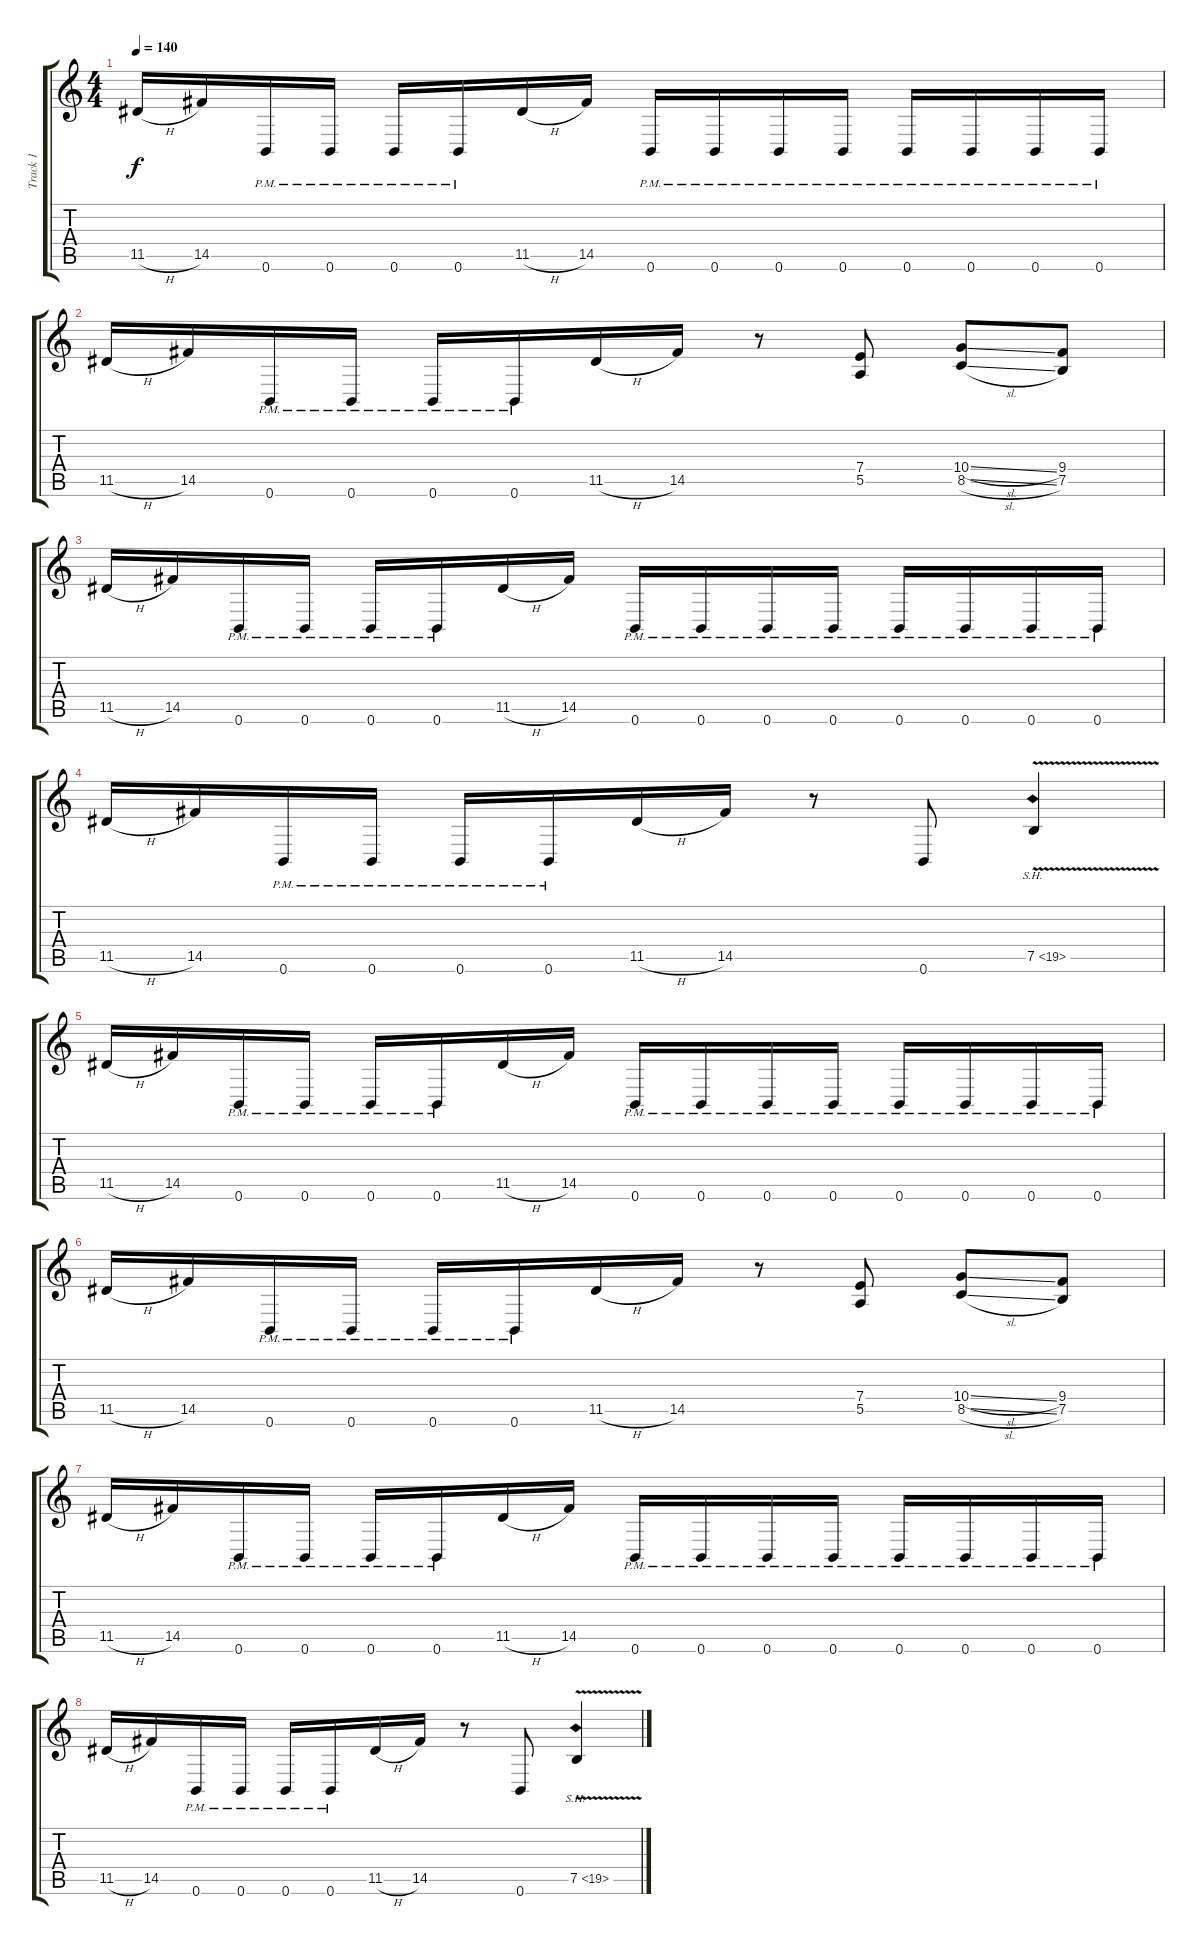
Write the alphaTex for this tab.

\track ("Track 1" "Track 1") {instrument distortionguitar}
\staff {score tabs}
\tuning (B3 Gb3 D3 A2 E2 B1) {hide}
\ts (4 4)
\tempo 140
\clef g2
\ks c
11.5{h}.16{dy f} 14.5.16 0.6{pm}.16 0.6{pm}.16 0.6{pm}.16 0.6{pm}.16 11.5{h}.16 14.5.16 0.6{pm}.16 0.6{pm}.16 0.6{pm}.16 0.6{pm}.16 0.6{pm}.16 0.6{pm}.16 0.6{pm}.16 0.6{pm}.16 |
11.5{h}.16 14.5.16 0.6{pm}.16 0.6{pm}.16 0.6{pm}.16 0.6{pm}.16 11.5{h}.16 14.5.16 r.8 (7.4 5.5).8 (10.4{sl} 8.5{sl}).8 (9.4 7.5).8 |
11.5{h}.16 14.5.16 0.6{pm}.16 0.6{pm}.16 0.6{pm}.16 0.6{pm}.16 11.5{h}.16 14.5.16 0.6{pm}.16 0.6{pm}.16 0.6{pm}.16 0.6{pm}.16 0.6{pm}.16 0.6{pm}.16 0.6{pm}.16 0.6{pm}.16 |
11.5{h}.16 14.5.16 0.6{pm}.16 0.6{pm}.16 0.6{pm}.16 0.6{pm}.16 11.5{h}.16 14.5.16 r.8 0.6.8 7.5{sh 12 v}.4 |
11.5{h}.16 14.5.16 0.6{pm}.16 0.6{pm}.16 0.6{pm}.16 0.6{pm}.16 11.5{h}.16 14.5.16 0.6{pm}.16 0.6{pm}.16 0.6{pm}.16 0.6{pm}.16 0.6{pm}.16 0.6{pm}.16 0.6{pm}.16 0.6{pm}.16 |
11.5{h}.16 14.5.16 0.6{pm}.16 0.6{pm}.16 0.6{pm}.16 0.6{pm}.16 11.5{h}.16 14.5.16 r.8 (7.4 5.5).8 (10.4{sl} 8.5{sl}).8 (9.4 7.5).8 |
11.5{h}.16 14.5.16 0.6{pm}.16 0.6{pm}.16 0.6{pm}.16 0.6{pm}.16 11.5{h}.16 14.5.16 0.6{pm}.16 0.6{pm}.16 0.6{pm}.16 0.6{pm}.16 0.6{pm}.16 0.6{pm}.16 0.6{pm}.16 0.6{pm}.16 |
11.5{h}.16 14.5.16 0.6{pm}.16 0.6{pm}.16 0.6{pm}.16 0.6{pm}.16 11.5{h}.16 14.5.16 r.8 0.6.8 7.5{sh 12 v}.4
